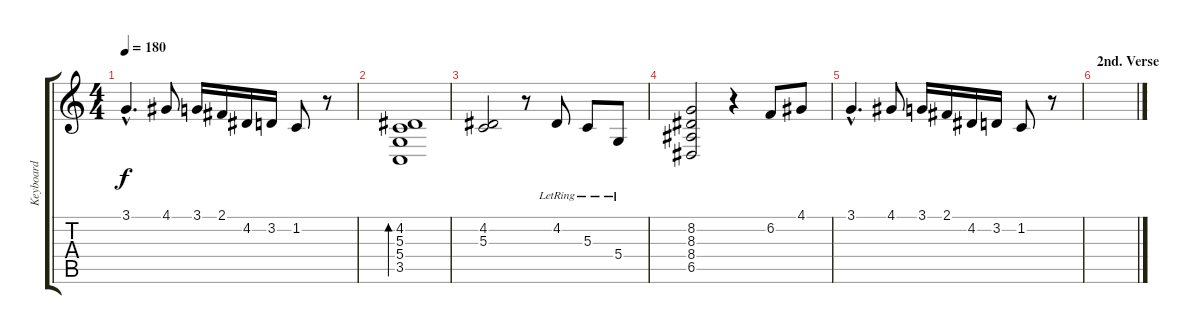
\track ("Keyboard" "Keyboard") {instrument harpsichord}
\staff {score tabs}
\tuning (E4 B3 G3 D3 A2 E2) {hide}
\ts (4 4)
\tempo 180
\clef g2
\ks c
3.1{hac}.4{d dy f} 4.1.8 3.1.16 2.1.16 4.2.16 3.2.16 1.2.8 r.8 |
(4.2 5.3 5.4 3.5).1{bd 240} |
(4.2 5.3).2 r.8 4.2{lr}.8 5.3{lr}.8 5.4{lr}.8 |
(8.2 8.3 8.4 6.5).2 r.4 6.2.8 4.1.8 |
3.1{hac}.4{d} 4.1.8 3.1.16 2.1.16 4.2.16 3.2.16 1.2.8 r.8 |
\section ("" "2nd. Verse")
